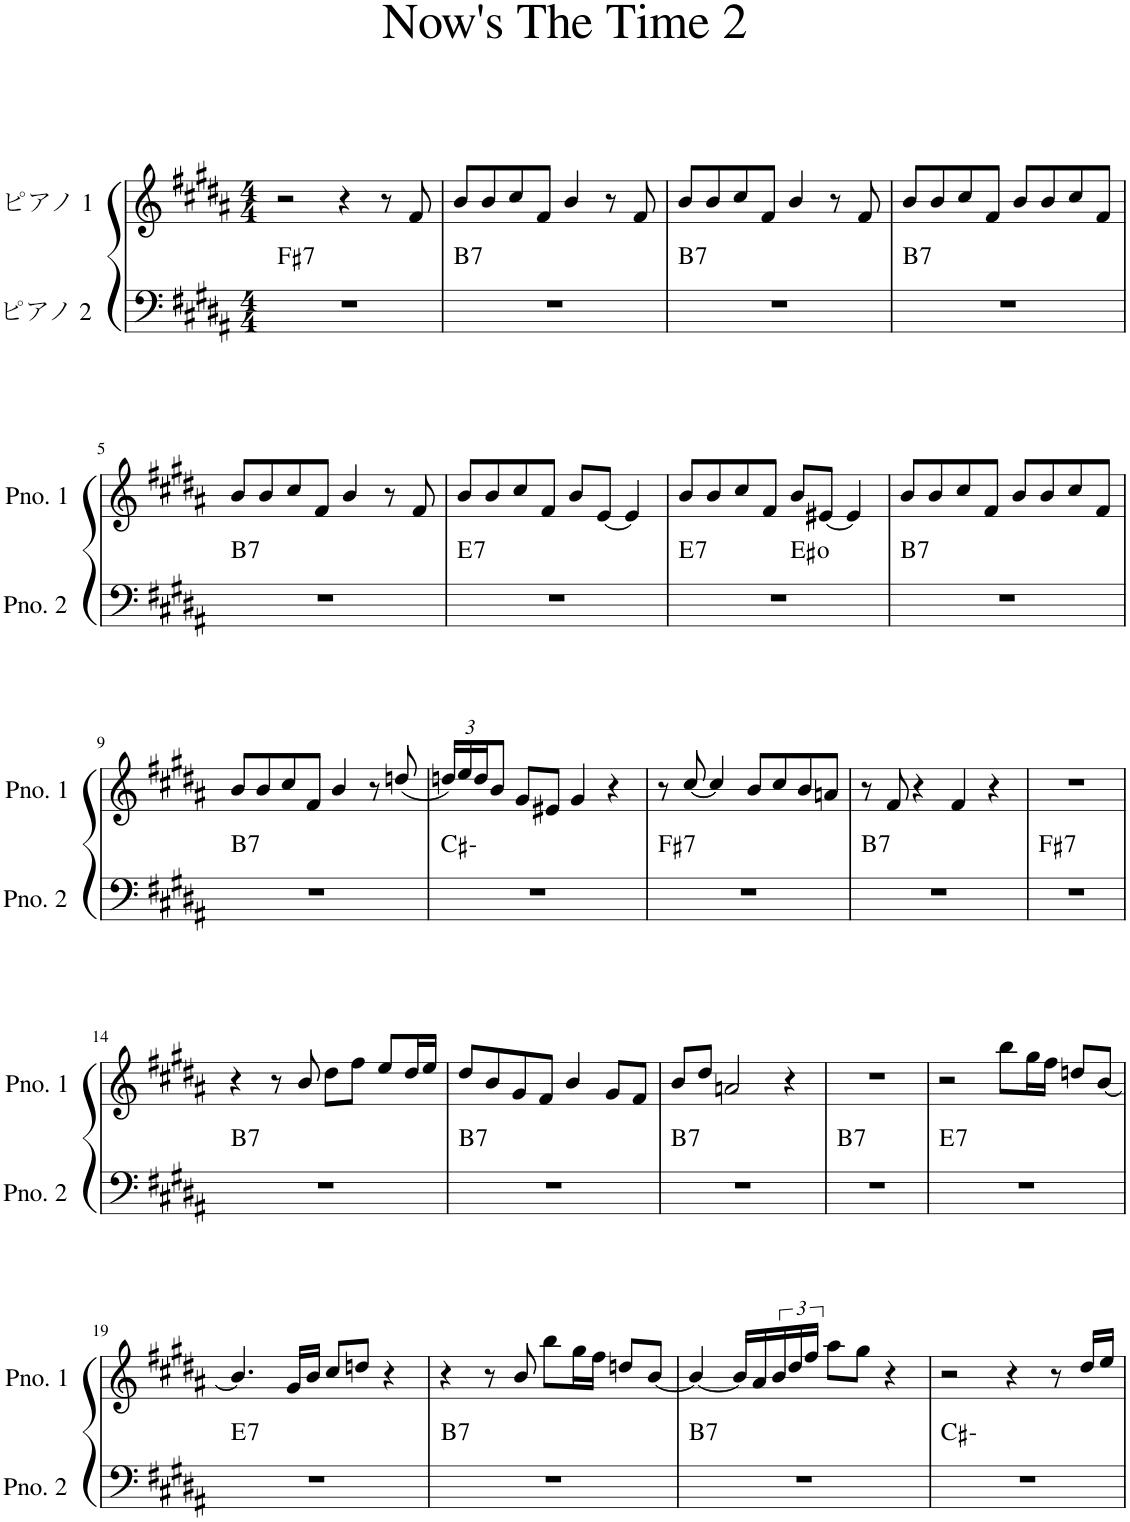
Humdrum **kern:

**kern	**harte	**kern
*part2	*part2	*part1
*staff2	*	*staff1
*I"ピアノ 2	*	*I"ピアノ 1
*clefF4	*	*clefG2
*k[f#c#g#d#a#]	*	*k[f#c#g#d#a#]
*M4/4	*	*M4/4
=1	=1	=1
!	!LO:H:kt=7	!
1r	F#:7	2r
.	.	4r
.	.	8r
.	.	8f#/
=2	=2	=2
!	!LO:H:kt=7	!
1r	B:7	8b/L
.	.	8b/
.	.	8cc#/
.	.	8f#/J
.	.	4b/
.	.	8r
.	.	8f#/
=3	=3	=3
!	!LO:H:kt=7	!
1r	B:7	8b/L
.	.	8b/
.	.	8cc#/
.	.	8f#/J
.	.	4b/
.	.	8r
.	.	8f#/
=4	=4	=4
!	!LO:H:kt=7	!
1r	B:7	8b/L
.	.	8b/
.	.	8cc#/
.	.	8f#/J
.	.	8b/L
.	.	8b/
.	.	8cc#/
.	.	8f#/J
!!LO:LB:g=z
=5	=5	=5
!	!LO:H:kt=7	!
1r	B:7	8b/L
.	.	8b/
.	.	8cc#/
.	.	8f#/J
.	.	4b/
.	.	8r
.	.	8f#/
=6	=6	=6
!	!LO:H:kt=7	!
1r	E:7	8b/L
.	.	8b/
.	.	8cc#/
.	.	8f#/J
.	.	8b/L
.	.	[8e/J
.	.	4e/]
=7	=7	=7
!	!LO:H:kt=7	!
*^	*	*
1r	2ryy	E:7	8b/L
.	.	.	8b/
.	.	.	8cc#/
.	.	.	8f#/J
.	2ryy	E#:dim	8b/L
.	.	.	[8e#X/J
.	.	.	4e#/]
=8	=8	=8	=8
!	!	!LO:H:kt=7	!
*v	*v	*	*
1r	B:7	8b/L
.	.	8b/
.	.	8cc#/
.	.	8f#/J
.	.	8b/L
.	.	8b/
.	.	8cc#/
.	.	8f#/J
!!LO:LB:g=z
=9	=9	=9
!	!LO:H:kt=7	!
1r	B:7	8b/L
.	.	8b/
.	.	8cc#/
.	.	8f#/J
.	.	4b/
.	.	8r
.	.	(8ddn/
=10	=10	=10
*	*	*Xbrackettup
1r	C#:min	24ddn/LL)
.	.	24ee/
.	.	24dd/J
.	.	8b/J
.	.	8g#/L
.	.	8e#X/J
.	.	4g#/
.	.	4r
=11	=11	=11
!	!LO:H:kt=7	!
1r	F#:7	8r
.	.	[8cc#/
.	.	4cc#/]
.	.	8b/L
.	.	8cc#/
.	.	8b/
.	.	8an/J
=12	=12	=12
!	!LO:H:kt=7	!
1r	B:7	8r
.	.	8f#/
.	.	4r
.	.	4f#/
.	.	4r
=13	=13	=13
!	!LO:H:kt=7	!
1r	F#:7	1r
!!LO:LB:g=z
=14	=14	=14
!	!LO:H:kt=7	!
1r	B:7	4r
.	.	8r
.	.	8b/
.	.	8dd#\L
.	.	8ff#\J
.	.	8ee/L
.	.	16dd#/L
.	.	16ee/JJ
=15	=15	=15
!	!LO:H:kt=7	!
1r	B:7	8dd#/L
.	.	8b/
.	.	8g#/
.	.	8f#/J
.	.	4b/
.	.	8g#/L
.	.	8f#/J
=16	=16	=16
!	!LO:H:kt=7	!
1r	B:7	8b/L
.	.	8dd#/J
.	.	2an/
.	.	4r
=17	=17	=17
!	!LO:H:kt=7	!
1r	B:7	1r
=18	=18	=18
!	!LO:H:kt=7	!
1r	E:7	2r
.	.	8bb\L
.	.	16gg#\L
.	.	16ff#\JJ
.	.	8ddn/L
.	.	[8b/J
!!LO:LB:g=z
=19	=19	=19
!	!LO:H:kt=7	!
1r	E:7	4.b/]
.	.	16g#/LL
.	.	16b/JJ
.	.	8cc#/L
.	.	8ddn/J
.	.	4r
=20	=20	=20
!	!LO:H:kt=7	!
1r	B:7	4r
.	.	8r
.	.	8b/
.	.	8bb\L
.	.	16gg#\L
.	.	16ff#\JJ
.	.	8ddn/L
.	.	[8b/J
=21	=21	=21
!	!LO:H:kt=7	!
1r	B:7	4b/_
.	.	16b/LL]
.	.	16a#/
*	*	*brackettup
.	.	24b/
.	.	24dd#/
.	.	24ff#/JJ
.	.	8aa#\L
.	.	8gg#\J
.	.	4r
=22	=22	=22
1r	C#:min	2r
.	.	4r
.	.	8r
.	.	16dd#/LL
.	.	16ee/JJ
=	=	=
*-	*-	*-
